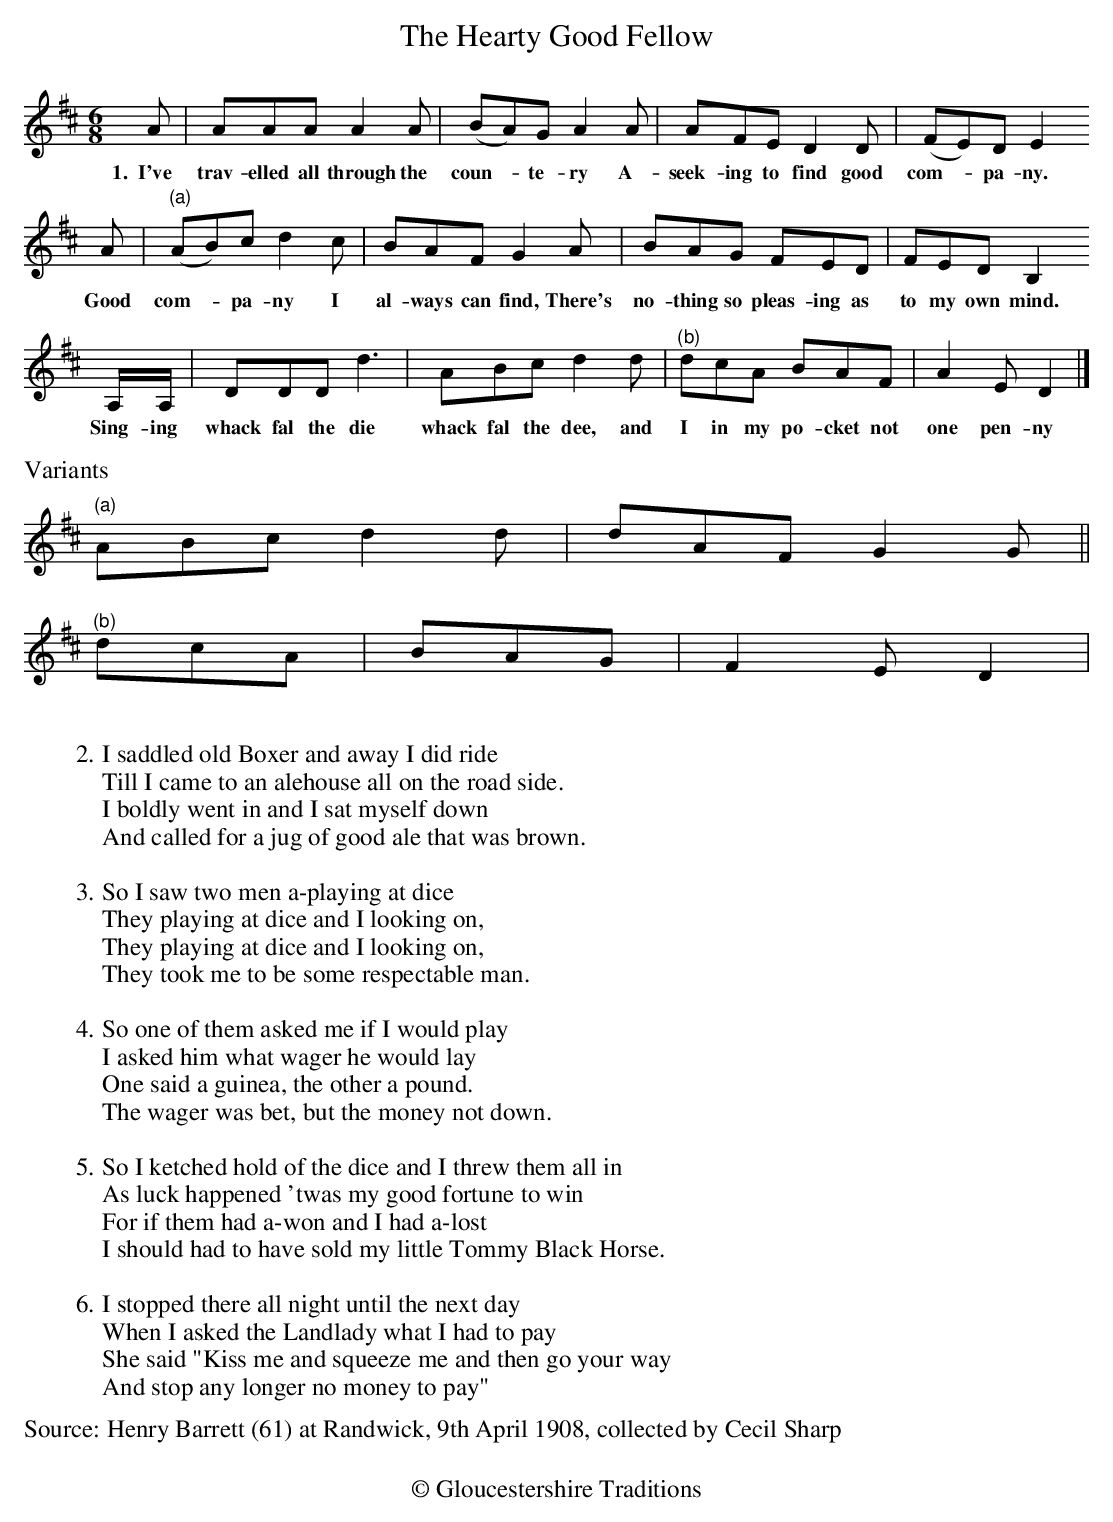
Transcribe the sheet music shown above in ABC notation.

X:1
T:The Hearty Good Fellow
M:6/8
L:1/8
K:Dmaj
A | AAAA2A | (BA)GA2A | AFED2D | (FE)DE2
w:1.~~I've trav-elled all through the coun--te-ry A-seek-ing to find good com--pa-ny.__
A |"(a)"(AB)cd2c | BAFG2A | BAG FED | FEDB,2
w:Good com--pa-ny I al-ways can find, There's no-thing so pleas-ing as to my own mind.
A,/2A,/2 |DDDd3 | ABcd2d | "^(b)"dcA BAF | A2ED2 |]
w:Sing-ing whack fal the die whack fal the dee, and I in my po-cket not one pen-ny
%%text
%%text Variants
"(a)"
ABcd2d | dAFG2G || \
"^(b)"
dcA | BAG | F2ED2 |
W:
W:2. I saddled old Boxer and away I did ride
W:Till I came to an alehouse all on the road side.
W:I boldly went in and I sat myself down
W:And called for a jug of good ale that was brown.
W:
W:3. So I saw two men a-playing at dice
W:They playing at dice and I looking on,
W:They playing at dice and I looking on,
W:They took me to be some respectable man.
W:
W:4. So one of them asked me if I would play
W:I asked him what wager he would lay
W:One said a guinea, the other a pound.
W:The wager was bet, but the money not down.
W:
W:5. So I ketched hold of the dice and I threw them all in
W:As luck happened 'twas my good fortune to win
W:For if them had a-won and I had a-lost
W:I should had to have sold my little Tommy Black Horse.
W:
W:6.I stopped there all night until the next day
W:When I asked the Landlady what I had to pay
W:She said "Kiss me and squeeze me and then go your way
W:And stop any longer no money to pay"
